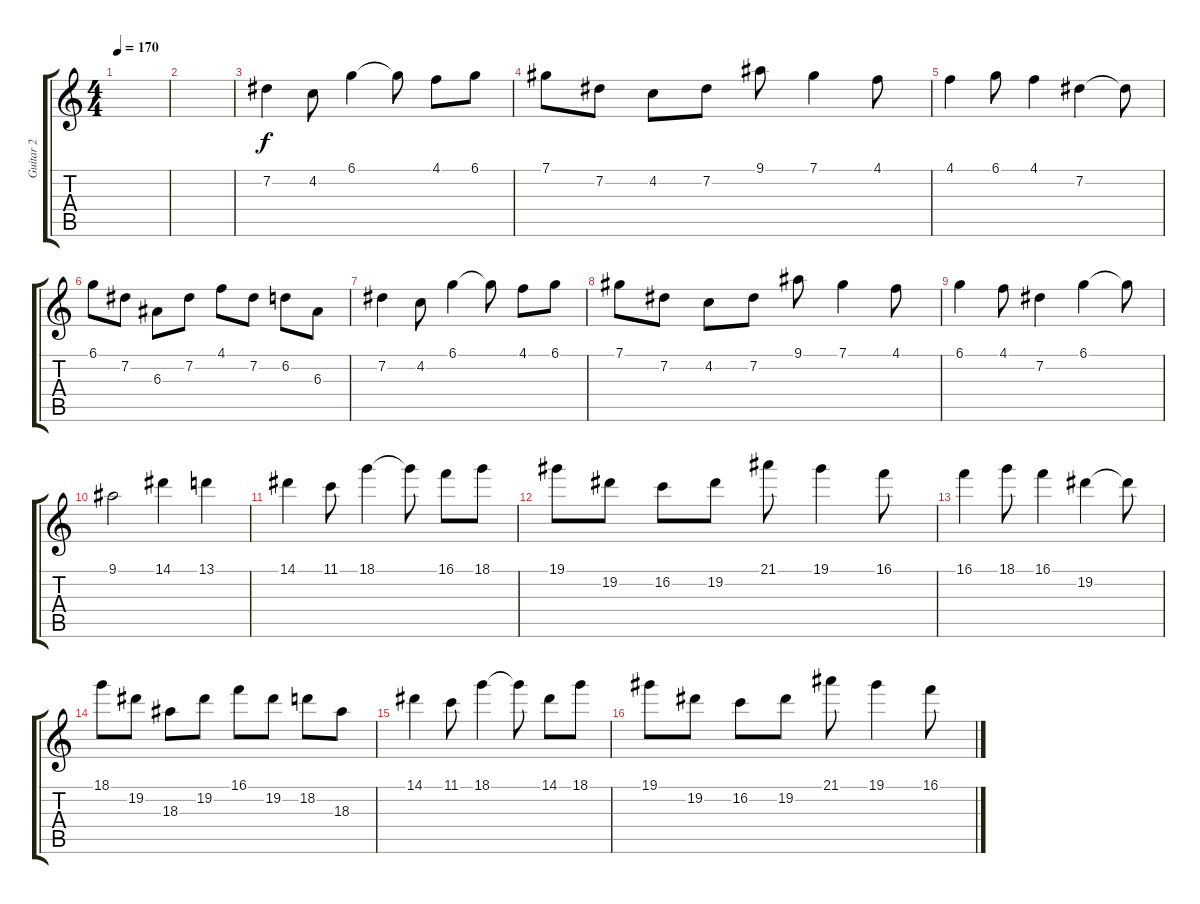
\track ("Guitar 2" "Guitar 2") {instrument distortionguitar}
\staff {score tabs}
\tuning (Db4 Ab3 E3 B2 Gb2 B1) {hide}
\ts (4 4)
\tempo 170
\clef g2
\ks c
|
|
7.2.4 4.2.8 6.1.4 6.1{t}.8 4.1.8 6.1.8 |
7.1.8 7.2.8 4.2.8 7.2.8 9.1.8 7.1.4 4.1.8 |
4.1.4 6.1.8 4.1.4 7.2.4 7.2{t}.8 |
6.1.8 7.2.8 6.3.8 7.2.8 4.1.8 7.2.8 6.2.8 6.3.8 |
7.2.4 4.2.8 6.1.4 6.1{t}.8 4.1.8 6.1.8 |
7.1.8 7.2.8 4.2.8 7.2.8 9.1.8 7.1.4 4.1.8 |
6.1.4 4.1.8 7.2.4 6.1.4 6.1{t}.8 |
9.1.2 14.1.4 13.1.4 |
14.1.4 11.1.8 18.1.4 18.1{t}.8 16.1.8 18.1.8 |
19.1.8 19.2.8 16.2.8 19.2.8 21.1.8 19.1.4 16.1.8 |
16.1.4 18.1.8 16.1.4 19.2.4 19.2{t}.8 |
18.1.8 19.2.8 18.3.8 19.2.8 16.1.8 19.2.8 18.2.8 18.3.8 |
14.1.4 11.1.8 18.1.4 18.1{t}.8 14.1.8 18.1.8 |
19.1.8 19.2.8 16.2.8 19.2.8 21.1.8 19.1.4 16.1.8
